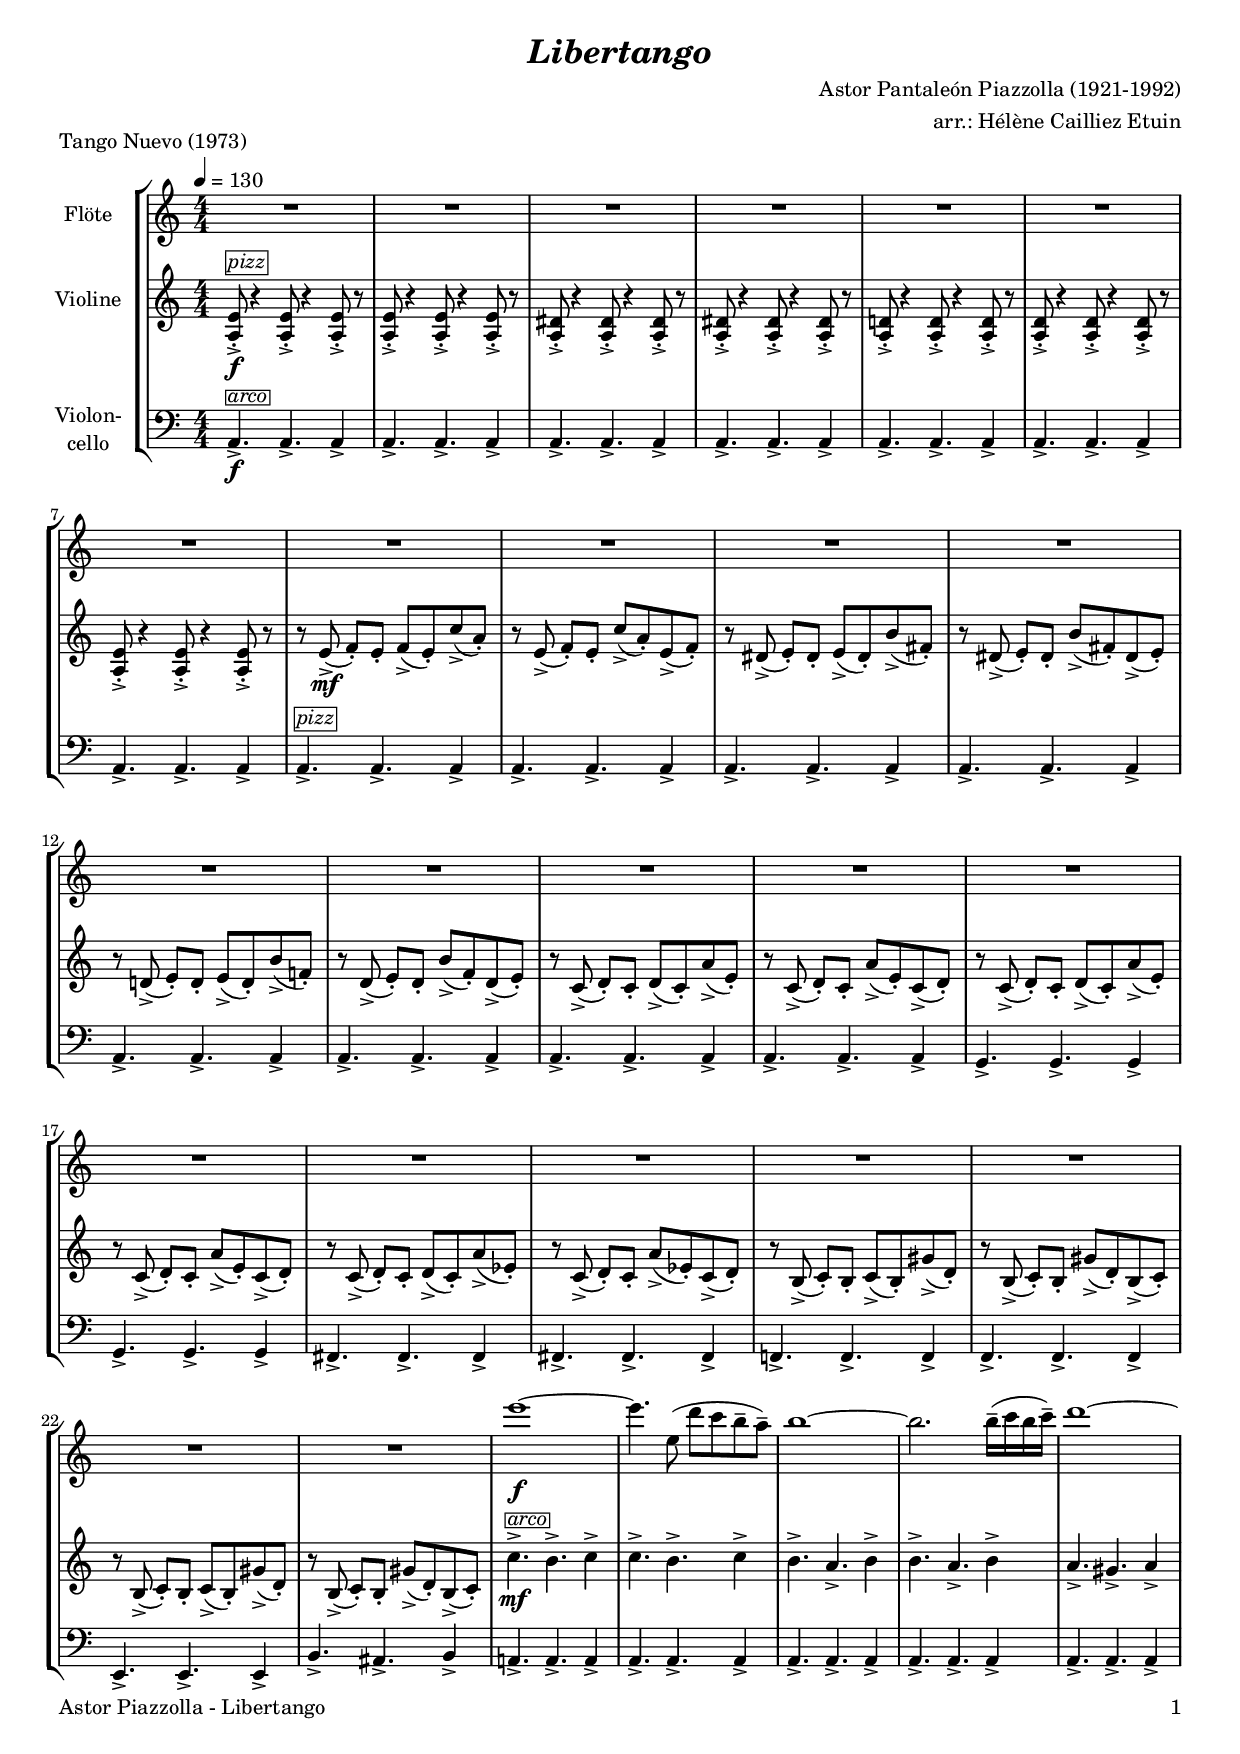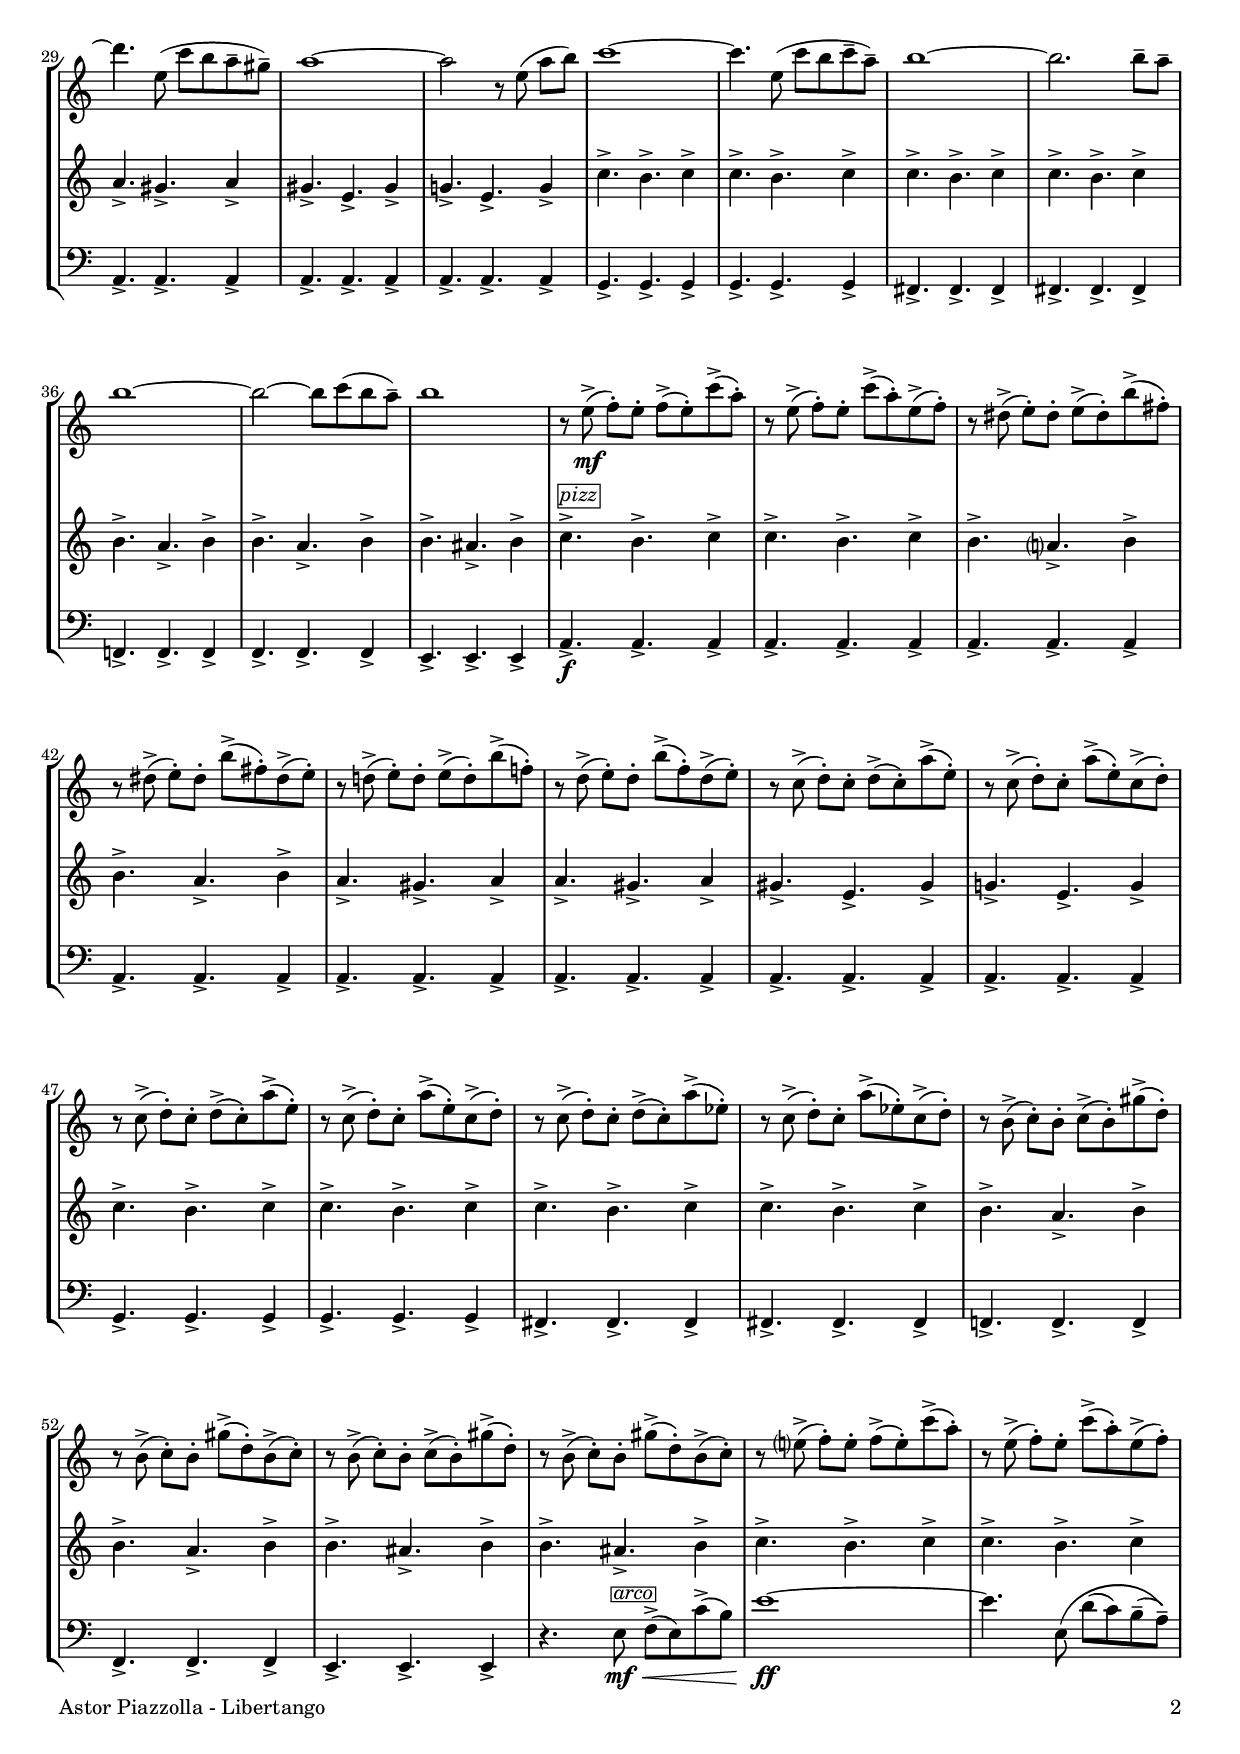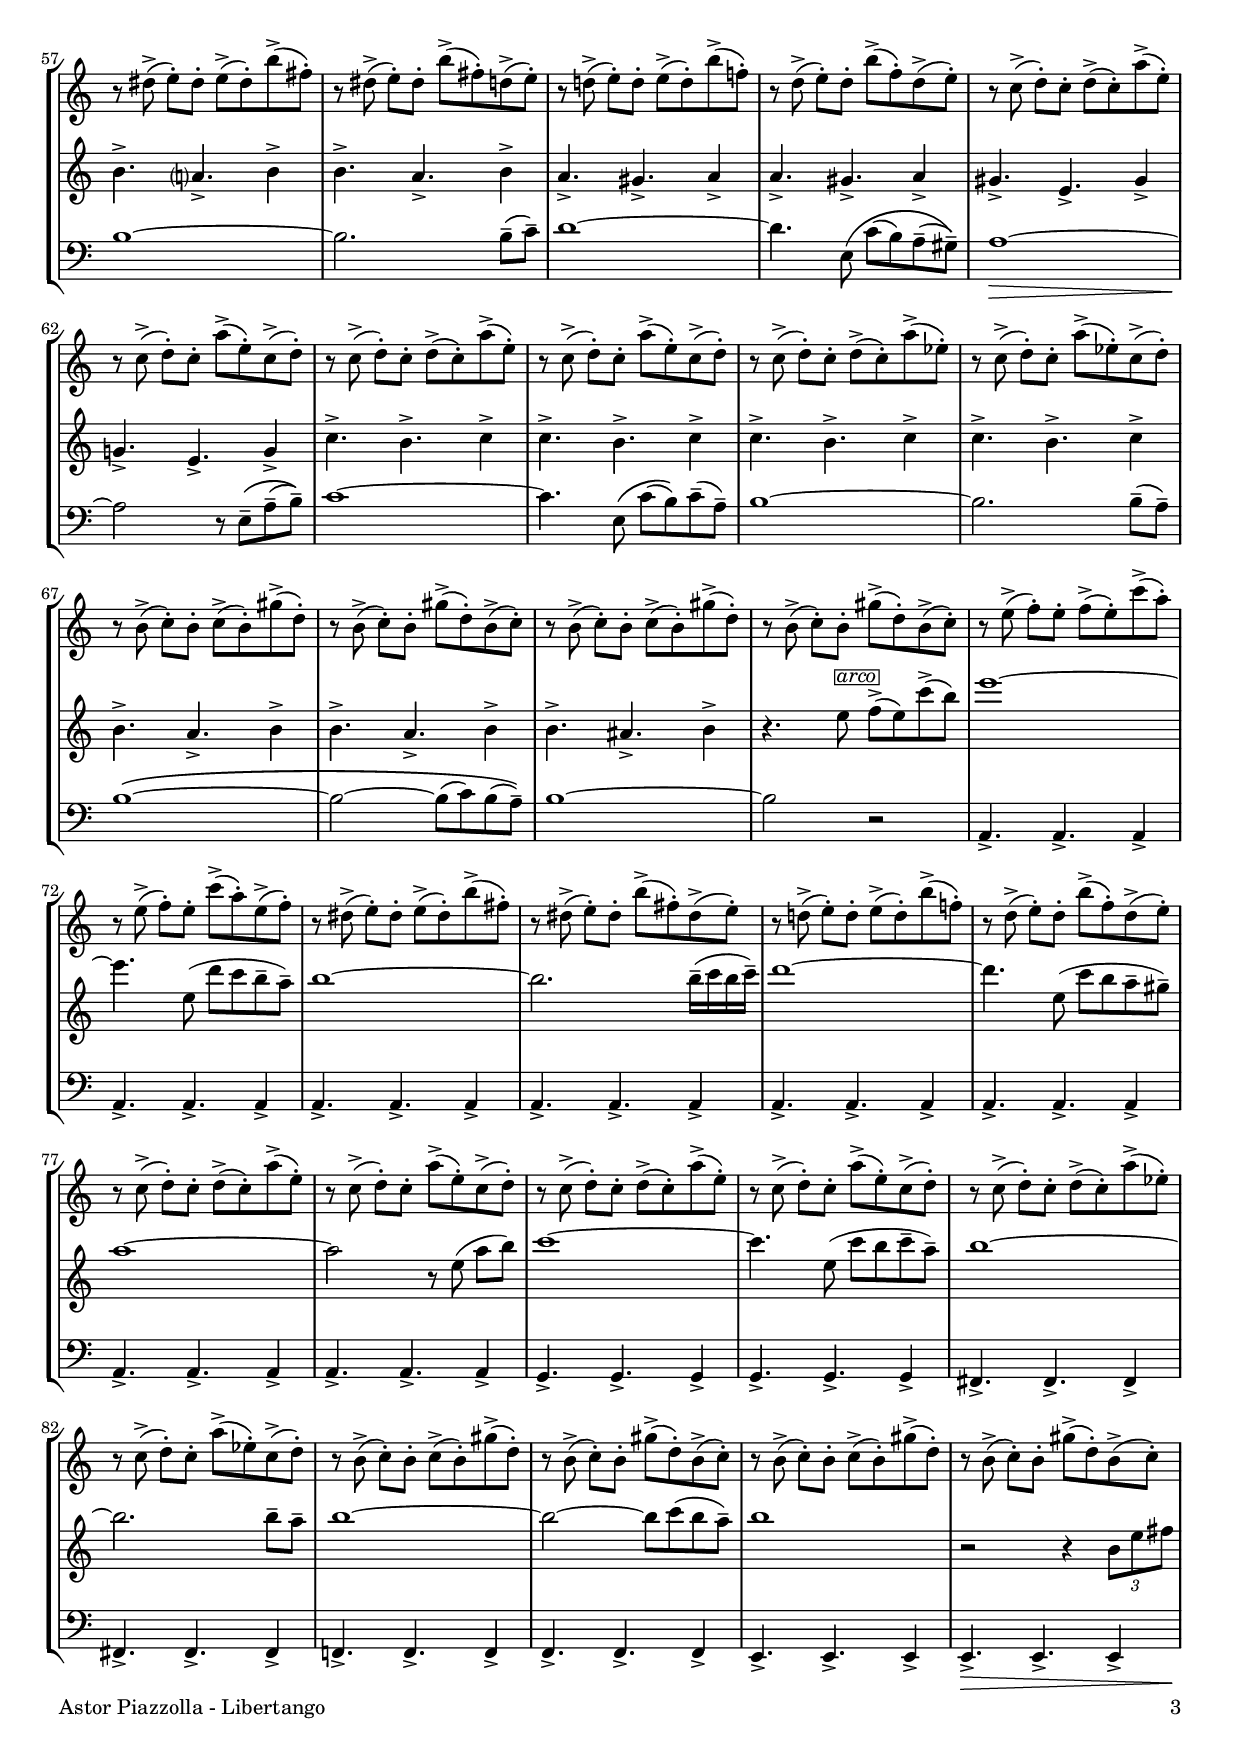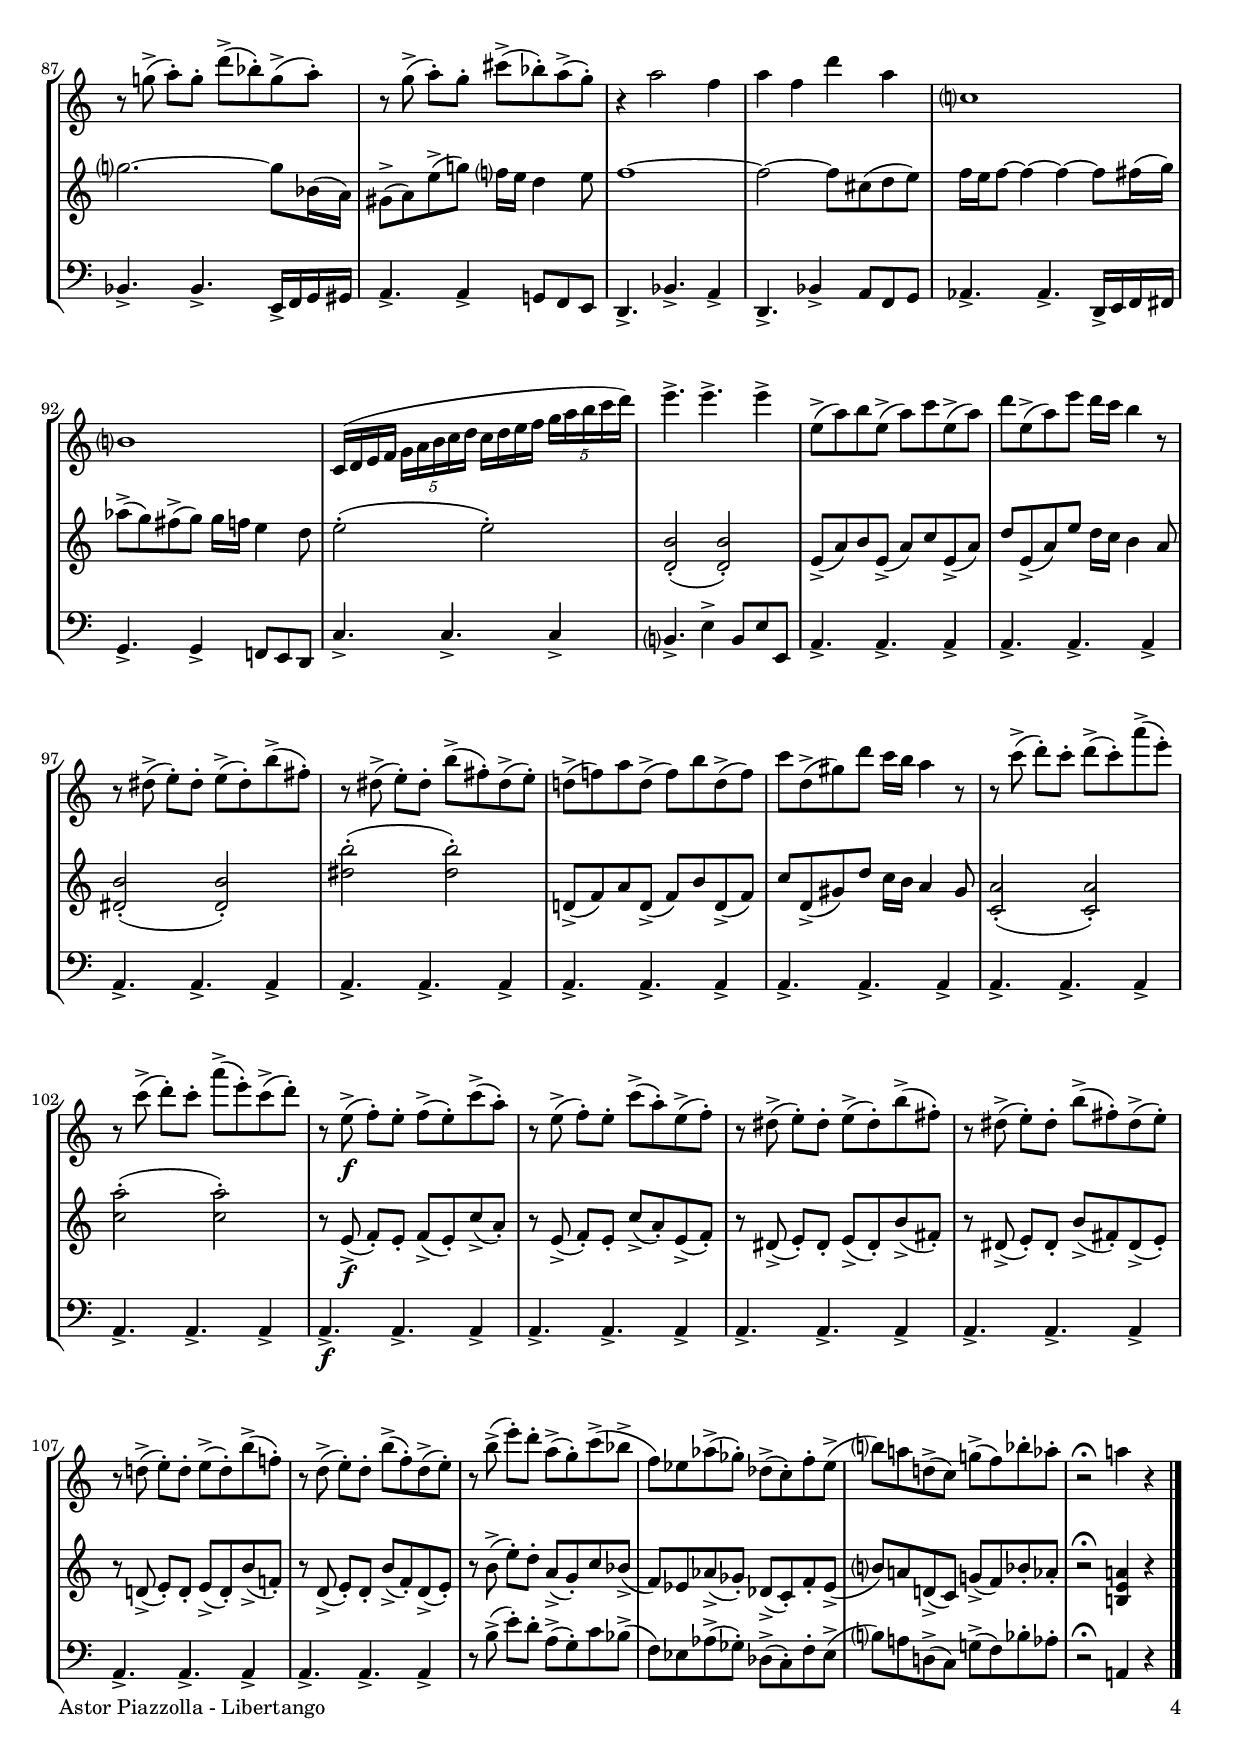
\version "2.24.4"
\include "deutsch.ly"

#(set-global-staff-size 18)

\header {
  title     = \markup \bold \italic "Libertango"
  composer  = "Astor Pantaleón Piazzolla (1921-1992)"
  arranger  = "arr.: Hélène Cailliez Etuin"
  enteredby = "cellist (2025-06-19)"
  piece     = "Tango Nuevo (1973)"
}

voiceconsts = {
  \key a \minor
  \time 4/4
  \clef "treble"
  \numericTimeSignature
  \compressEmptyMeasures
  % Set default beaming for all staves
%  \set Timing.beamExceptions = #'()
%  \set Timing.baseMoment     = #(ly:make-moment 1 4)
%  \set Timing.beatStructure  = #'(1 1 1)
  \tempo 4=130
}

mifl = "flute"
mist = "string ensemble 1"
mivl = "violin"
miba = "cello"
mipz = "pizzicato strings"

accl = \mark \markup \box \italic "accel."
arco = \markup \box \italic "arco"
atem = \mark \markup \box \italic "a tempo"
pizz = \markup \box \italic "pizz"
rall = \mark \markup \box \italic "rall."

va = \relative c''' {
  \voiceconsts

  R1*23
  e1~\f
  e4. e,8( d' c h-- a)--
  h1~
  h2. h16(-- c h c)--
  d1~
  d4. e,8( c' h a-- gis)--
  a1~

  a2 r8 e( a[ h])
  c1~
  c4. e,8( c' h c-- a)--
  h1~
  h2. h8-- a--
  h1~
  h2~ h8 c( h a)--
  h1
  r8 e,(->\mf f)[-. e]-. f(-> e)-. c'(-> a)-.

  r e(-> f)[-. e]-. c'(-> a)-. e(-> f)-.
  r dis(-> e)[-. dis]-. e(-> dis)-. h'(-> fis)-.
  r dis(-> e)[-. dis]-. h'(-> fis)-. dis(-> e)-.
  r d!(-> e)[-. d]-. e(-> d)-. h'(-> f!)-.
  r d(-> e)[-. d]-. h'(-> f)-. d(-> e)-.
  r c(-> d)[-. c]-. d(-> c)-. a'(-> e)-.

  r c(-> d)[-. c]-. a'(-> e)-. c(-> d)-.
  r c(-> d)[-. c]-. d(-> c)-. a'(-> e)-.
  r c(-> d)[-. c]-. a'(-> e)-. c(-> d)-.
  r c(-> d)[-. c]-. d(-> c)-. a'(-> es)-.
  r c(-> d)[-. c]-. a'(-> es)-. c(-> d)-.
  r h(-> c)[-. h]-. c(-> h)-. gis'(-> d)-.
  
  r h(-> c)[-. h]-. gis'(-> d)-. h(-> c)-.
  r h(-> c)[-. h]-. c(-> h)-. gis'(-> d)-.
  r h(-> c)[-. h]-. gis'(-> d)-. h(-> c)-.
  r e?(-> f)[-. e]-. f(-> e)-. c'(-> a)-.
  r e(-> f)[-. e]-. c'(-> a)-. e(-> f)-.
  r dis(-> e)[-. dis]-. e(-> dis)-. h'(-> fis)-.
  
  r dis(-> e)[-. dis]-. h'(-> fis)-. d(-> e)-.
  r d!(-> e)[-. d]-. e(-> d)-. h'(-> f!)-.
  r d(-> e)[-. d]-. h'(-> f)-. d(-> e)-.
  r c(-> d)[-. c]-. d(-> c)-. a'(-> e)-.
  r c(-> d)[-. c]-. a'(-> e)-. c(-> d)-.
  r c(-> d)[-. c]-. d(-> c)-. a'(-> e)-.
  
  r c(-> d)[-. c]-. a'(-> e)-. c(-> d)-.
  r c(-> d)[-. c]-. d(-> c)-. a'(-> es)-.
  r c(-> d)[-. c]-. a'(-> es)-. c(-> d)-.
  r h(-> c)[-. h]-. c(-> h)-. gis'(-> d)-.
  r h(-> c)[-. h]-. gis'(-> d)-. h(-> c)-.
  r h(-> c)[-. h]-. c(-> h)-. gis'(-> d)-.
  
  r h(-> c)[-. h]-. gis'(-> d)-. h(-> c)-.
  r e(-> f)[-. e]-. f(-> e)-. c'(-> a)-.
  r e(-> f)[-. e]-. c'(-> a)-. e(-> f)-.
  r dis(-> e)[-. dis]-. e(-> dis)-. h'(-> fis)-.
  r dis(-> e)[-. dis]-. h'(-> fis)-. dis(-> e)-.
  
  r d!(-> e)[-. d]-. e(-> d)-. h'(-> f!)-.
  r d(-> e)[-. d]-. h'(-> f)-. d(-> e)-.
  r c(-> d)[-. c]-. d(-> c)-. a'(-> e)-.
  r c(-> d)[-. c]-. a'(-> e)-. c(-> d)-.
  r c(-> d)[-. c]-. d(-> c)-. a'(-> e)-.
  r c(-> d)[-. c]-. a'(-> e)-. c(-> d)-.
  
  r c(-> d)[-. c]-. d(-> c)-. a'(-> es)-.
  r c(-> d)[-. c]-. a'(-> es)-. c(-> d)-.
  r h(-> c)[-. h]-. c(-> h)-. gis'(-> d)-.
  r h(-> c)[-. h]-. gis'(-> d)-. h(-> c)-.
  r h(-> c)[-. h]-. c(-> h)-. gis'(-> d)-.
  r h(-> c)[-. h]-. gis'(-> d)-. h(-> c)-.
  
  r g'!(-> a)[-. g]-. d'(-> b)-. g(-> a)-.
  r g(-> a)[-. g]-. cis(-> b)-. a(-> g)-.
  r4 a2 f4
  a f d' a
  c,?1
  h?

  c,16( d e f \tuplet 5/4 { g a h c d } c d e f \tuplet 5/4 { g a h c d) }
  e4.-> e-> e4->
  e,8(-> a) h e,(-> a) c e,(-> a)
  d e,(-> a) e' d16 c  h4 r8
  r dis,(-> e)[-. dis]-. e(-> dis)-. h'(-> fis)-.
  
  r dis(-> e)[-. dis]-. h'(-> fis)-. dis(-> e)-.
  d!(-> f!) a d,(-> f) h d,(-> f)
  c' d,(-> gis) d' c16 h a4 r8
  r c (-> d)[-. c]-. d(-> c)-. a'(-> e)-.
  r c(-> d)[-. c]-. a'(-> e)-. c(-> d)-.
  
  r e,(->\f f)[-. e]-. f(-> e)-. c'(-> a)-.
  r e(-> f)[-. e]-. c'(-> a)-. e(-> f)-.
  r dis(-> e)[-. dis]-. e(-> dis)-. h'(-> fis)-.
  r dis (-> e)[-. dis]-. h'(-> fis)-. dis(-> e)-.
  r d!(-> e)[-. d]-. e(-> d)-. h'(-> f!)-.
  
  r d(-> e)[-. d]-. h'(-> f)-. d(-> e)-.
  r h'(-> e)[-. d]-. a(-> g)-. c(-> b->
  f) es as(-> ges)-. des(-> c)-. f-. es(->
  h'?) a! d,!(-> c) g'!(-> f) b-. as-.
  r2\fermata a!4 r \bar "|."
}

vb = \relative c' {
  \voiceconsts

  <a e'>8-.->^\pizz\f r4  <a e'>8-.-> r4  <a e'>8-.-> r
  <a e'>-.-> r4  <a e'>8-.-> r4  <a e'>8-.-> r
  <a dis>-.-> r4 <a dis>8-.-> r4 <a dis>8-.-> r
  <a dis>-.-> r4 <a dis>8-.-> r4 <a dis>8-.-> r
  <a d!>-.-> r4 <a d>8-.-> r4 <a d>8-.-> r
  
  <a d>-.-> r4 <a d>8-.-> r4 <a d>8-.-> r
  <a e'>-.-> r4 <a e'>8-.-> r4 <a e'>8-.-> r
  r e'(->\mf f)[-. e]-. f(-> e)-. c'(-> a)-.
  r e(-> f)[-. e]-. c'(-> a)-. e(-> f)-.
  r dis(-> e)[-. dis]-. e(-> dis)-. h'(-> fis)-.
  r dis(-> e)[-. dis]-. h'(-> fis)-. dis(-> e)-.
  
  r d!(-> e)[-. d]-. e(-> d)-. h'(-> f!)-.
  r d(-> e)[-. d]-. h'(-> f)-. d(-> e)-.
  r c(-> d)[-. c]-. d(-> c)-. a'(-> e)-.
  r c(-> d)[-. c]-. a'(-> e)-. c(-> d)-.
  r c(-> d)[-. c]-. d(-> c)-. a'(-> e)-.
  r c(-> d)[-. c]-. a'(-> e)-. c(-> d)-.

  r c(-> d)[-. c]-. d(-> c)-. a'(-> es)-.
  r c(-> d)[-. c]-. a'(-> es)-. c(-> d)-.
  r h(-> c)[-. h]-. c(-> h)-. gis'(-> d)-.
  r h(-> c)[-. h]-. gis'(-> d)-. h(-> c)-.
  r h(-> c)[-. h]-. c(-> h)-. gis'(-> d)-.

  r h(-> c)[-. h]-. gis'(-> d)-. h(-> c)-.
  \set Staff.midiInstrument = \mivl
  c'4.->^\arco\mf h-> c4->
  c4.-> h-> c4->
  h4.-> a-> h4->
  h4.-> a-> h4->
  a4.-> gis-> a4->
  a4.-> gis-> a4->
  gis4.-> e-> gis4->
  g!4.-> e-> g4->
  
  c4.-> h-> c4->
  c4.-> h-> c4->
  c4.-> h-> c4->
  c4.-> h-> c4->
  h4.-> a-> h4->
  h4.-> a-> h4->
  h4.-> ais-> h4->
  \set Staff.midiInstrument = \mipz
  c4.->^\pizz h-> c4->
  c4.-> h-> c4->
  h4.-> a?-> h4->
  
  h4.-> a-> h4->
  a4.-> gis-> a4->
  a4.-> gis-> a4->
  gis4.-> e-> gis4->
  g!4.-> e-> g4->
  c4.-> h-> c4->
  c4.-> h-> c4->
  c4.-> h-> c4->
  c4.-> h-> c4->
  h4.-> a-> h4->
  
  h4.-> a-> h4->
  h4.-> ais-> h4->
  h4.-> ais-> h4->
  c4.-> h-> c4->
  c4.-> h-> c4->
  h4.-> a?-> h4->
  h4.-> a-> h4->
  a4.-> gis-> a4->
  a4.-> gis-> a4->
  
  gis4.-> e-> gis4->
  g!4.-> e-> g4->
  c4.-> h-> c4->
  c4.-> h-> c4->
  c4.-> h-> c4->
  c4.-> h-> c4->
  h4.-> a-> h4->
  h4.-> a-> h4->
  h4.-> ais-> h4->

  \set Staff.midiInstrument = \mivl
  r4. e8^\arco f(-> e) c'(-> h)
  e1~
  e4. e,8( d' c h-- a)--
  h1~
  h2. h16(-- c h c)--
  d1~
  d4. e,8( c' h a-- gis)--
  a1~

  a2 r8 e( a[ h])
  c1~
  c4. e,8( c' h c-- a)--
  h1~
  h2. h8-- a--
  h1~
  h2~ h8 c( h a)--
  h1
  r2 r4 \tuplet 3/2 4 { h,8 e fis }

  g?2.~ g8 b,16( a)
  gis8(-> a) e'(-> g!) f?16 e d4 e8
  f1~
  f2~ f8 cis( d e)
  f16 e f8~ f4~ f~ f8 fis16( g)
  as8(-> g) fis(-> g) g16 f e4 d8
  e2(-. e)-.

  <d, h'>(-. <d h'>)-.
  e8(-> a) h e,(-> a) c e,(-> a)
  d e,(-> a) e' d16 c h4 a8
  <dis, h'>2(-. <dis h'>)-.
  <dis' h'>(-. <dis h'>)-.
  d,!8(-> f) a d,(-> f) h d,(-> f)
  c' d,(-> gis) d' c16 h a4 gis8
  <c, a'>2(-. <c a'>)-.

  <c' a'>(-. <c a'>)-.
  r8 e,(->\f f)[-. e]-. f(-> e)-. c'(-> a)-.
  r e(-> f)[-. e]-. c'(-> a)-. e(-> f)-.
  r dis(-> e)[-. dis]-. e(-> dis)-. h'(-> fis)-.
  r dis(-> e)[-. dis]-. h'(-> fis)-. dis(-> e)-.
  r d!(-> e)[-. d]-. e(-> d)-. h'(-> f!)-.
  
  r d(-> e)[-. d]-. h'(-> f)-. d(-> e)-.
  r h'(-> e)[-. d]-. a(-> g)-. c b(->
  f) es as(-> ges)-. des(-> c)-. f-. es(->
  h'?) a! d,!(-> c) g'!(-> f) b-. as-.
  r2\fermata <h,! e a!>4 r \bar "|."
}

vc = \relative c {
  \voiceconsts
  \clef "bass"

  a4.->\f^\arco a-> a4->
  a4.-> a-> a4->
  a4.-> a-> a4->
  a4.-> a-> a4->
  a4.-> a-> a4->
  a4.-> a-> a4->
  a4.-> a-> a4->
  \set Staff.midiInstrument = \mipz
  a4.->^\pizz a-> a4->
  a4.-> a-> a4->
  a4.-> a-> a4->
  
  a4.-> a-> a4->  
  a4.-> a-> a4->
  a4.-> a-> a4->
  a4.-> a-> a4->
  a4.-> a-> a4->
  g4.-> g-> g4->
  g4.-> g-> g4->
  fis4.-> fis-> fis4->
  fis4.-> fis-> fis4->
  f!4.-> f-> f4->
  
  f4.-> f-> f4->
  e4.-> e-> e4->
  h'4.-> ais-> h4->
  a!4.-> a-> a4->
  a4.-> a-> a4->
  a4.-> a-> a4->
  a4.-> a-> a4->
  a4.-> a-> a4->
  a4.-> a-> a4->
  a4.-> a-> a4->
  
  a4.-> a-> a4->
  g4.-> g-> g4->
  g4.-> g-> g4->
  fis4.-> fis-> fis4->
  fis4.-> fis-> fis4->
  f!4.-> f-> f4->
  f4.-> f-> f4->
  e4.-> e-> e4->
  a4.->\f a-> a4->
  a4.-> a-> a4->
  
  a4.-> a-> a4->
  a4.-> a-> a4->
  a4.-> a-> a4->
  a4.-> a-> a4->
  a4.-> a-> a4->
  a4.-> a-> a4->
  g4.-> g-> g4->
  g4.-> g-> g4->
  fis4.-> fis-> fis4->
  fis4.-> fis-> fis4->
  
  f!4.-> f-> f4->
  f4.-> f-> f4->
  e4.-> e-> e4->
  \set Staff.midiInstrument = \miba
  r4. e'8\mf\<^\arco f(-> e) c'(-> h)
  e1~\!\ff
  e4. e,8\( d'( c) h(-- a)--\)
  h1~
  h2. h8(-- c)--
  d1~

  d4. e,8\( c'( h) a(-- gis)--\)
  a1~\>
  a2\! r8 e\(-- a(-- h)--\)
  c1~
  c4. e,8\( c'( h)\) c(-- a)--
  h1~
  h2. h8(-- a)--
  h1\(~
  h2~ h8( c) h( a)--\)
  h1~
  h2 r

  a,4.-> a-> a4->
  a4.-> a-> a4->
  a4.-> a-> a4->
  a4.-> a-> a4->
  a4.-> a-> a4->
  a4.-> a-> a4->
  a4.-> a-> a4->
  a4.-> a-> a4->
  g4.-> g-> g4->
  
  g4.-> g-> g4->
  fis4.-> fis-> fis4->
  fis4.-> fis-> fis4->
  f!4.-> f-> f4->
  f4.-> f-> f4->
  e4.-> e-> e4->
  e4.->\> e-> e4->
  b'4.->\! b-> e,16-> f g gis
  a4.-> a4-> g!8 f e
  
  d4.-> b'-> a4->
  d,4.-> b'4-> a8 f g
  as4.-> as-> d,16-> e f fis
  g4.-> g4-> f!8 e d
  c'4.-> c-> c4->
  h?4.-> e4-> h8 e e,
  a4.-> a-> a4->
  a4.-> a-> a4->
  
  a4.-> a-> a4->
  a4.-> a-> a4->
  a4.-> a-> a4->
  a4.-> a-> a4->
  a4.-> a-> a4->
  a4.-> a-> a4->
  a4.->\f a-> a4->
  a4.-> a-> a4->
  a4.-> a-> a4->
  a4.-> a-> a4->
  
  a4.-> a-> a4->
  a4.-> a-> a4->
  r8 h'(-> e)[-. d]-. a(-> g)-. c b(->
  f) es as(-> ges)-. des(-> c)-. f-. es(->
  h'?) a! d,!(-> c) g'!(-> f) b-. as-.
  r2\fermata a,!4 r \bar "|."
}


music = \new StaffGroup <<
      \new Staff {
	\set Staff.midiInstrument = \mifl
	\set Staff.instrumentName = \markup \center-column { "Flöte" }
	\transpose a a { \va }
      }

      \new Staff {
	\set Staff.midiInstrument = \mipz
	\set Staff.instrumentName = \markup \center-column { "Violine" }
	\transpose a a { \vb }
      }

      \new Staff {
	\set Staff.midiInstrument = \miba
	\set Staff.instrumentName = \markup \center-column { "Violon-" "cello" }
	\transpose a a { \vc }
      }
>>

\book {
   \paper {
    print-page-number = ##t
    print-first-page-number = ##t
    ragged-last-bottom = ##f
    oddHeaderMarkup = \markup \null
    evenHeaderMarkup = \markup \null
    oddFooterMarkup = \markup {
      \fill-line {
        \if \should-print-page-number
        "Astor Piazzolla - Libertango" \fromproperty #'page:page-number-string
      }
    }
    evenFooterMarkup = \oddFooterMarkup
  } \score {
    \music
    \layout {}
  }

  \score {
    \unfoldRepeats \music

    \midi {
      \context {
        \Score
      }
    }
  }
}